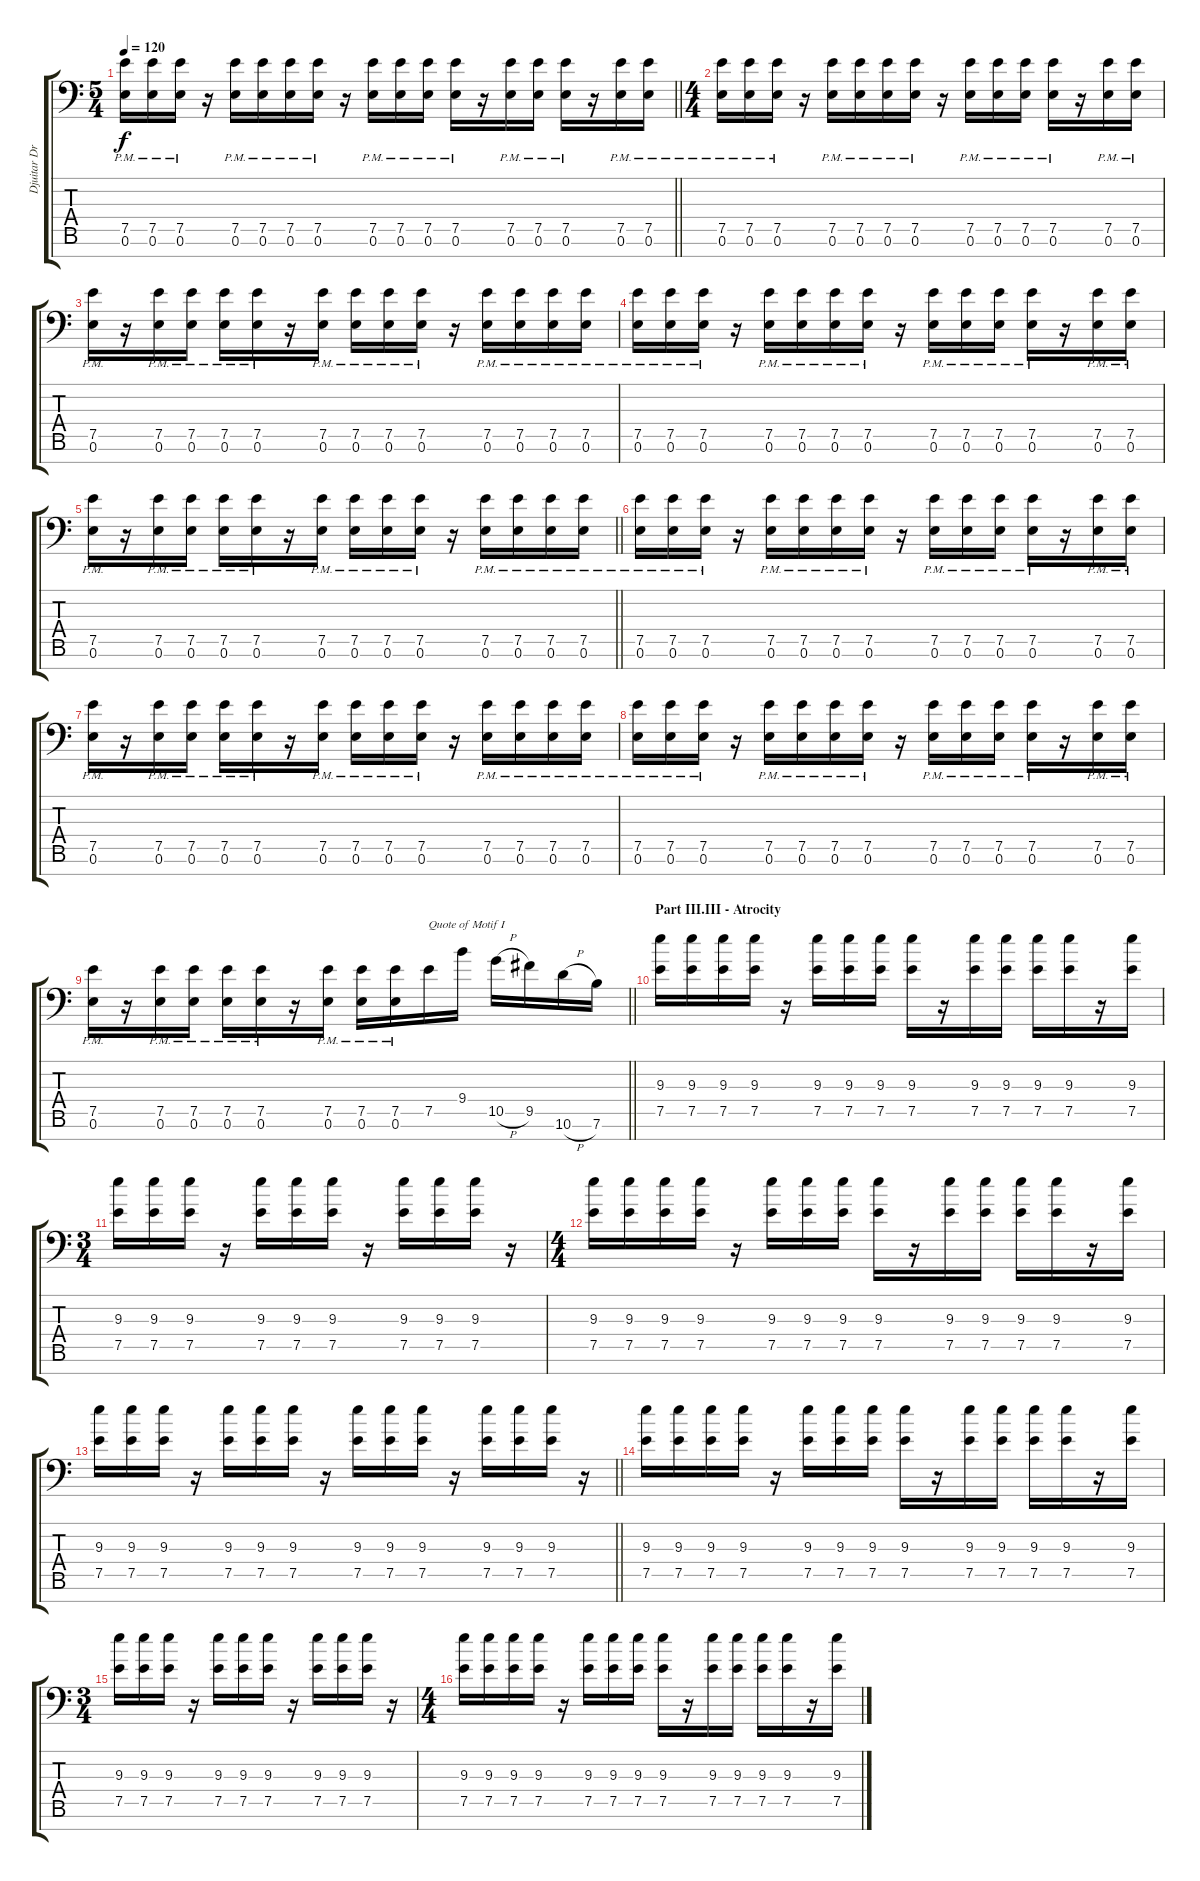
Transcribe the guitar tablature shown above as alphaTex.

\track ("Djuitar Dropped A" "Djuitar Dr") {instrument distortionguitar}
\staff {score tabs}
\tuning (E4 B3 G3 D3 A2 E2 A1) {hide}
\ts (5 4)
\tempo 120
\clef f4
\barLineRight lightlight
\ks c
(7.5{pm} 0.6{pm}).16{dy f} (7.5{pm} 0.6{pm}).16 (7.5{pm} 0.6{pm}).16 r.16 (7.5{pm} 0.6{pm}).16 (7.5{pm} 0.6{pm}).16 (7.5{pm} 0.6{pm}).16 (7.5{pm} 0.6{pm}).16 r.16 (7.5{pm} 0.6{pm}).16 (7.5{pm} 0.6{pm}).16 (7.5{pm} 0.6{pm}).16 (7.5{pm} 0.6{pm}).16 r.16 (7.5{pm} 0.6{pm}).16 (7.5{pm} 0.6{pm}).16 (7.5{pm} 0.6{pm}).16 r.16 (7.5{pm} 0.6{pm}).16 (7.5{pm} 0.6{pm}).16 |
\ts (4 4)
(7.5{pm} 0.6{pm}).16 (7.5{pm} 0.6{pm}).16 (7.5{pm} 0.6{pm}).16 r.16 (7.5{pm} 0.6{pm}).16 (7.5{pm} 0.6{pm}).16 (7.5{pm} 0.6{pm}).16 (7.5{pm} 0.6{pm}).16 r.16 (7.5{pm} 0.6{pm}).16 (7.5{pm} 0.6{pm}).16 (7.5{pm} 0.6{pm}).16 (7.5{pm} 0.6{pm}).16 r.16 (7.5{pm} 0.6{pm}).16 (7.5{pm} 0.6{pm}).16 |
(7.5{pm} 0.6{pm}).16 r.16 (7.5{pm} 0.6{pm}).16 (7.5{pm} 0.6{pm}).16 (7.5{pm} 0.6{pm}).16 (7.5{pm} 0.6{pm}).16 r.16 (7.5{pm} 0.6{pm}).16 (7.5{pm} 0.6{pm}).16 (7.5{pm} 0.6{pm}).16 (7.5{pm} 0.6{pm}).16 r.16 (7.5{pm} 0.6{pm}).16 (7.5{pm} 0.6{pm}).16 (7.5{pm} 0.6{pm}).16 (7.5{pm} 0.6{pm}).16 |
(7.5{pm} 0.6{pm}).16 (7.5{pm} 0.6{pm}).16 (7.5{pm} 0.6{pm}).16 r.16 (7.5{pm} 0.6{pm}).16 (7.5{pm} 0.6{pm}).16 (7.5{pm} 0.6{pm}).16 (7.5{pm} 0.6{pm}).16 r.16 (7.5{pm} 0.6{pm}).16 (7.5{pm} 0.6{pm}).16 (7.5{pm} 0.6{pm}).16 (7.5{pm} 0.6{pm}).16 r.16 (7.5{pm} 0.6{pm}).16 (7.5{pm} 0.6{pm}).16 |
\barLineRight lightlight
(7.5{pm} 0.6{pm}).16 r.16 (7.5{pm} 0.6{pm}).16 (7.5{pm} 0.6{pm}).16 (7.5{pm} 0.6{pm}).16 (7.5{pm} 0.6{pm}).16 r.16 (7.5{pm} 0.6{pm}).16 (7.5{pm} 0.6{pm}).16 (7.5{pm} 0.6{pm}).16 (7.5{pm} 0.6{pm}).16 r.16 (7.5{pm} 0.6{pm}).16 (7.5{pm} 0.6{pm}).16 (7.5{pm} 0.6{pm}).16 (7.5{pm} 0.6{pm}).16 |
(7.5{pm} 0.6{pm}).16 (7.5{pm} 0.6{pm}).16 (7.5{pm} 0.6{pm}).16 r.16 (7.5{pm} 0.6{pm}).16 (7.5{pm} 0.6{pm}).16 (7.5{pm} 0.6{pm}).16 (7.5{pm} 0.6{pm}).16 r.16 (7.5{pm} 0.6{pm}).16 (7.5{pm} 0.6{pm}).16 (7.5{pm} 0.6{pm}).16 (7.5{pm} 0.6{pm}).16 r.16 (7.5{pm} 0.6{pm}).16 (7.5{pm} 0.6{pm}).16 |
(7.5{pm} 0.6{pm}).16 r.16 (7.5{pm} 0.6{pm}).16 (7.5{pm} 0.6{pm}).16 (7.5{pm} 0.6{pm}).16 (7.5{pm} 0.6{pm}).16 r.16 (7.5{pm} 0.6{pm}).16 (7.5{pm} 0.6{pm}).16 (7.5{pm} 0.6{pm}).16 (7.5{pm} 0.6{pm}).16 r.16 (7.5{pm} 0.6{pm}).16 (7.5{pm} 0.6{pm}).16 (7.5{pm} 0.6{pm}).16 (7.5{pm} 0.6{pm}).16 |
(7.5{pm} 0.6{pm}).16 (7.5{pm} 0.6{pm}).16 (7.5{pm} 0.6{pm}).16 r.16 (7.5{pm} 0.6{pm}).16 (7.5{pm} 0.6{pm}).16 (7.5{pm} 0.6{pm}).16 (7.5{pm} 0.6{pm}).16 r.16 (7.5{pm} 0.6{pm}).16 (7.5{pm} 0.6{pm}).16 (7.5{pm} 0.6{pm}).16 (7.5{pm} 0.6{pm}).16 r.16 (7.5{pm} 0.6{pm}).16 (7.5{pm} 0.6{pm}).16 |
\barLineRight lightlight
(7.5{pm} 0.6{pm}).16 r.16 (7.5{pm} 0.6{pm}).16 (7.5{pm} 0.6{pm}).16 (7.5{pm} 0.6{pm}).16 (7.5{pm} 0.6{pm}).16 r.16 (7.5{pm} 0.6{pm}).16 (7.5{pm} 0.6{pm}).16 (7.5{pm} 0.6{pm}).16 7.5.16{txt "Quote of Motif I"} 9.4.16 10.5{h}.16 9.5.16 10.6{h}.16 7.6.16 |
\section ("" "Part III.III - Atrocity")
(9.3 7.5).16 (9.3 7.5).16 (9.3 7.5).16 (9.3 7.5).16 r.16 (9.3 7.5).16 (9.3 7.5).16 (9.3 7.5).16 (9.3 7.5).16 r.16 (9.3 7.5).16 (9.3 7.5).16 (9.3 7.5).16 (9.3 7.5).16 r.16 (9.3 7.5).16 |
\ts (3 4)
(9.3 7.5).16 (9.3 7.5).16 (9.3 7.5).16 r.16 (9.3 7.5).16 (9.3 7.5).16 (9.3 7.5).16 r.16 (9.3 7.5).16 (9.3 7.5).16 (9.3 7.5).16 r.16 |
\ts (4 4)
(9.3 7.5).16 (9.3 7.5).16 (9.3 7.5).16 (9.3 7.5).16 r.16 (9.3 7.5).16 (9.3 7.5).16 (9.3 7.5).16 (9.3 7.5).16 r.16 (9.3 7.5).16 (9.3 7.5).16 (9.3 7.5).16 (9.3 7.5).16 r.16 (9.3 7.5).16 |
\barLineRight lightlight
(9.3 7.5).16 (9.3 7.5).16 (9.3 7.5).16 r.16 (9.3 7.5).16 (9.3 7.5).16 (9.3 7.5).16 r.16 (9.3 7.5).16 (9.3 7.5).16 (9.3 7.5).16 r.16 (9.3 7.5).16 (9.3 7.5).16 (9.3 7.5).16 r.16 |
(9.3 7.5).16 (9.3 7.5).16 (9.3 7.5).16 (9.3 7.5).16 r.16 (9.3 7.5).16 (9.3 7.5).16 (9.3 7.5).16 (9.3 7.5).16 r.16 (9.3 7.5).16 (9.3 7.5).16 (9.3 7.5).16 (9.3 7.5).16 r.16 (9.3 7.5).16 |
\ts (3 4)
(9.3 7.5).16 (9.3 7.5).16 (9.3 7.5).16 r.16 (9.3 7.5).16 (9.3 7.5).16 (9.3 7.5).16 r.16 (9.3 7.5).16 (9.3 7.5).16 (9.3 7.5).16 r.16 |
\ts (4 4)
(9.3 7.5).16 (9.3 7.5).16 (9.3 7.5).16 (9.3 7.5).16 r.16 (9.3 7.5).16 (9.3 7.5).16 (9.3 7.5).16 (9.3 7.5).16 r.16 (9.3 7.5).16 (9.3 7.5).16 (9.3 7.5).16 (9.3 7.5).16 r.16 (9.3 7.5).16
